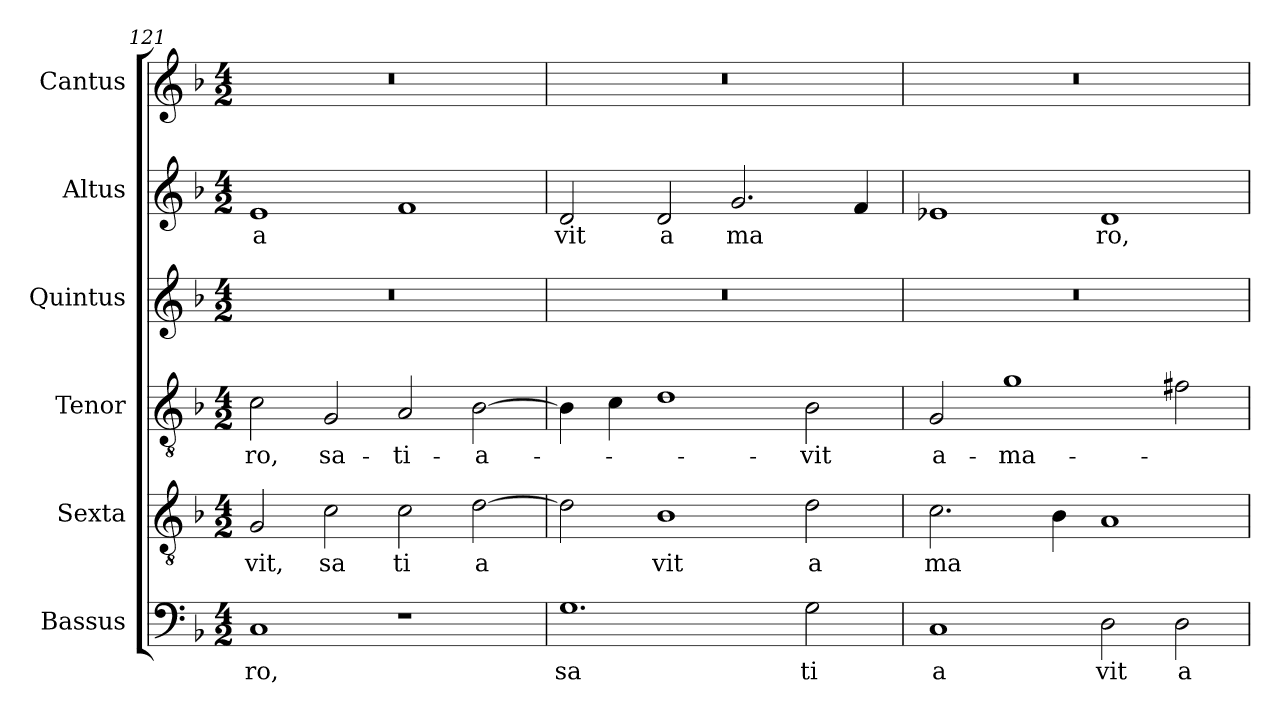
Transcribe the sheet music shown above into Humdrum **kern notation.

**kern	**text	**kern	**text	**kern	**text	**kern	**kern	**text	**kern
*part6	*part6	*part5	*part5	*part4	*part4	*part3	*part2	*part2	*part1
*staff6	*staff6	*staff5	*staff5	*staff4	*staff4	*staff3	*staff2	*staff2	*staff1
*I"Bassus	*	*I"Sexta	*	*I"Tenor	*	*I"Quintus	*I"Altus	*	*I"Cantus
*I'Bassus	*	*I'Sexta	*	*I'Tenor	*	*I'Quintus	*I'Altus	*	*I'Cantus
*clefF4	*	*clefGv2	*	*clefGv2	*	*clefG2	*clefG2	*	*clefG2
*k[b-]	*	*k[b-]	*	*k[b-]	*	*k[b-]	*k[b-]	*	*k[b-]
*F:	*	*F:	*	*F:	*	*F:	*F:	*	*F:
*M4/2	*	*M4/2	*	*M4/2	*	*M4/2	*M4/2	*	*M4/2
=121	=121	=121	=121	=121	=121	=121	=121	=121	=121
!	!LO:LY:b:cj	!	!LO:LY:b:cj	!	!LO:LY:b:cj	!	!	!LO:LY:b:rj	!
1C	ro,	2G/	vit,	2c\	-ro,	0r	1e	a	0r
!	!	!	!LO:LY:b:cj	!	!LO:LY:b:cj	!	!	!	!
.	.	2c\	sa	2G/	sa-	.	.	.	.
!	!	!	!LO:LY:b:cj	!	!LO:LY:b:cj	!	!	!	!
1r	.	2c\	ti	2A/	-ti-	.	1f	.	.
!	!	!	!LO:LY:b:cj	!	!LO:LY:b:cj	!	!	!	!
.	.	[>2d\	a	[>2B-\	-a-	.	.	.	.
=122	=122	=122	=122	=122	=122	=122	=122	=122	=122
!	!LO:LY:b:cj	!	!	!	!	!	!	!LO:LY:b:cj	!
1.G	sa	2d\]	.	4B-\]	.	0r	2d/	vit	0r
.	.	.	.	4c\	.	.	.	.	.
!	!	!	!LO:LY:b:cj	!	!	!	!	!LO:LY:b:cj	!
.	.	1B-	vit	1d	.	.	2d/	a	.
!	!	!	!	!	!	!	!	!LO:LY:b	!
.	.	.	.	.	.	.	2.g/	ma	.
!	!LO:LY:b:cj	!	!LO:LY:b:cj	!	!LO:LY:b:cj	!	!	!	!
2G\	ti	2d\	a	2B-\	-vit	.	.	.	.
.	.	.	.	.	.	.	4f/	.	.
=123	=123	=123	=123	=123	=123	=123	=123	=123	=123
!	!LO:LY:b:cj	!	!LO:LY:b	!	!LO:LY:b:cj	!	!	!	!
1C	a	2.c\	ma	2G/	a-	0r	1e-X	.	0r
!	!	!	!	!	!LO:LY:b:cj	!	!	!	!
.	.	.	.	1g	-ma-	.	.	.	.
.	.	4B-\	.	.	.	.	.	.	.
!	!LO:LY:b:cj	!	!	!	!	!	!	!LO:LY:b:cj	!
2D\	vit	1A	.	.	.	.	1d	ro,	.
!	!LO:LY:b:cj	!	!	!	!	!	!	!	!
2D\	a	.	.	2f#\	.	.	.	.	.
=	=	=	=	=	=	=	=	=	=
*-	*-	*-	*-	*-	*-	*-	*-	*-	*-
